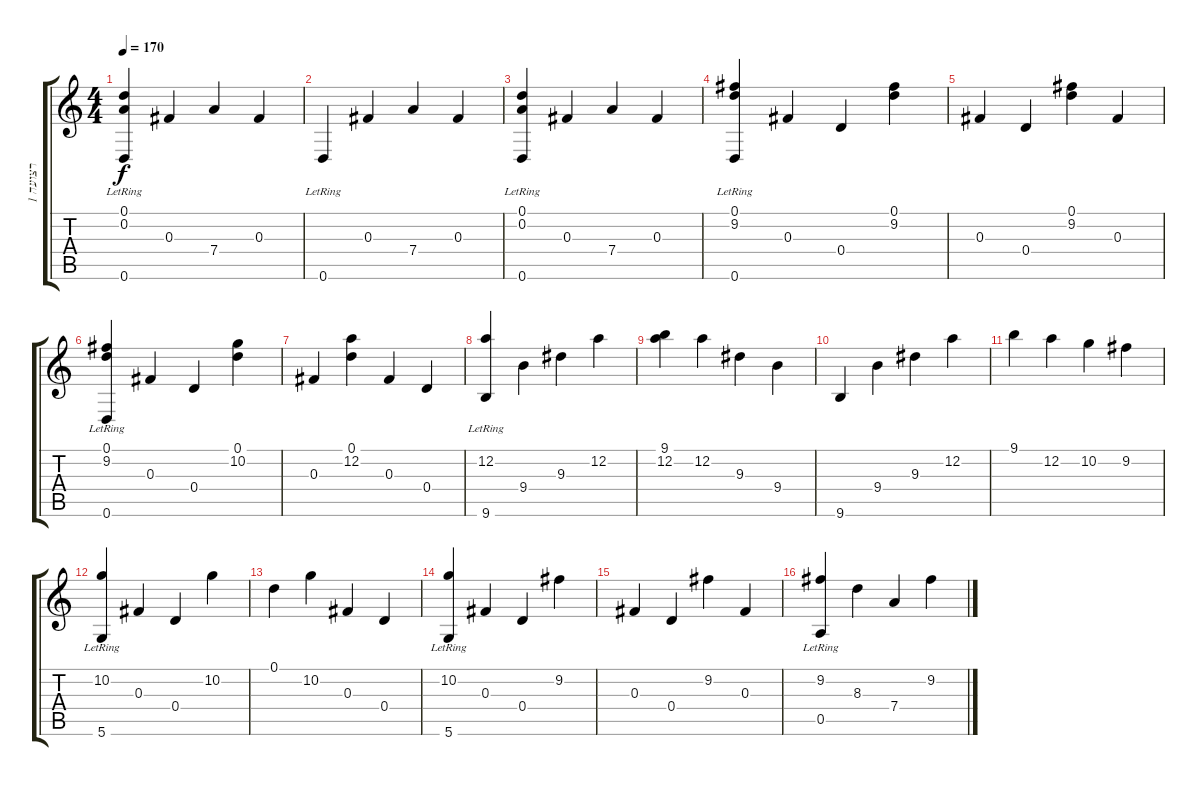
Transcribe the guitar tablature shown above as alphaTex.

\track ("רצועה 1" "רצועה 1") {instrument acousticguitarsteel}
\staff {score tabs}
\tuning (D4 A3 Gb3 D3 A2 D2) {hide}
\ts (4 4)
\tempo 170
\clef g2
\ks c
(0.1 0.2 0.6{lr}).4{dy f} 0.3.4 7.4.4 0.3.4 |
0.6{lr}.4 0.3.4 7.4.4 0.3.4 |
(0.1 0.2 0.6{lr}).4 0.3.4 7.4.4 0.3.4 |
(0.1 9.2 0.6{lr}).4 0.3.4 0.4.4 (0.1 9.2).4 |
0.3.4 0.4.4 (0.1 9.2).4 0.3.4 |
(0.1 9.2 0.6{lr}).4 0.3.4 0.4.4 (0.1 10.2).4 |
0.3.4 (0.1 12.2).4 0.3.4 0.4.4 |
(12.2 9.6{lr}).4 9.4.4 9.3.4 12.2.4 |
(9.1 12.2).4 12.2.4 9.3.4 9.4.4 |
9.6.4 9.4.4 9.3.4 12.2.4 |
9.1.4 12.2.4 10.2.4 9.2.4 |
(10.2 5.6{lr}).4 0.3.4 0.4.4 10.2.4 |
0.1.4 10.2.4 0.3.4 0.4.4 |
(10.2 5.6{lr}).4 0.3.4 0.4.4 9.2.4 |
0.3.4 0.4.4 9.2.4 0.3.4 |
(9.2 0.5{lr}).4 8.3.4 7.4.4 9.2.4
